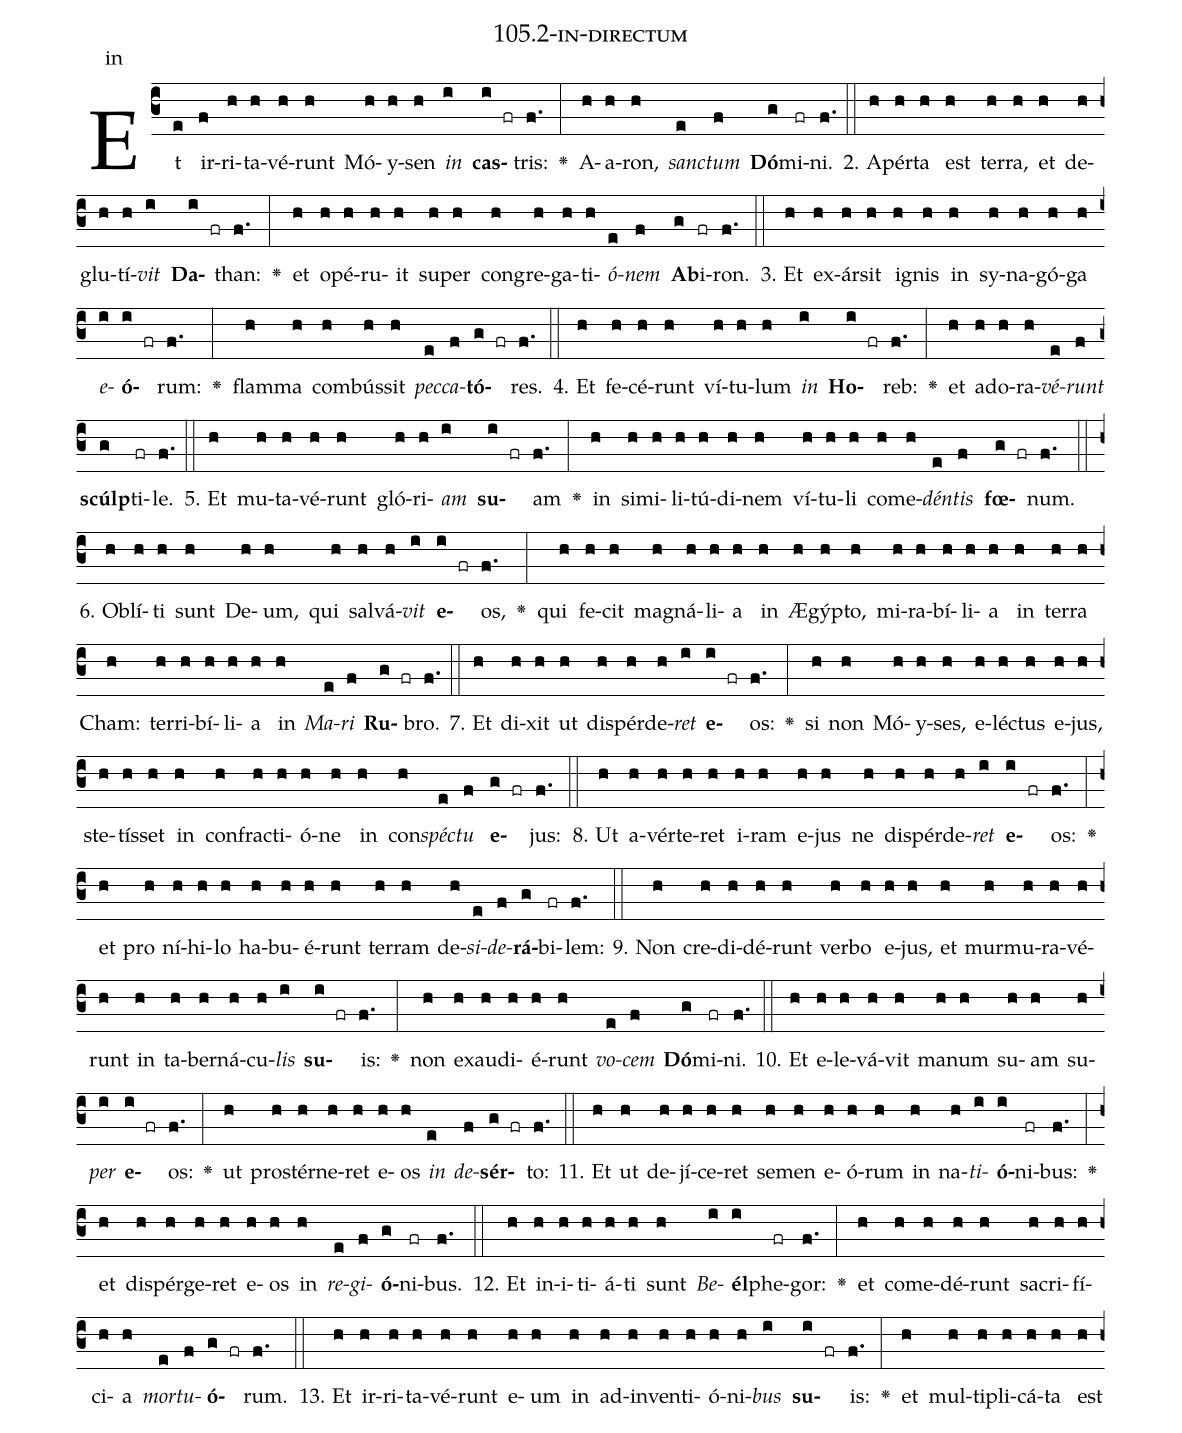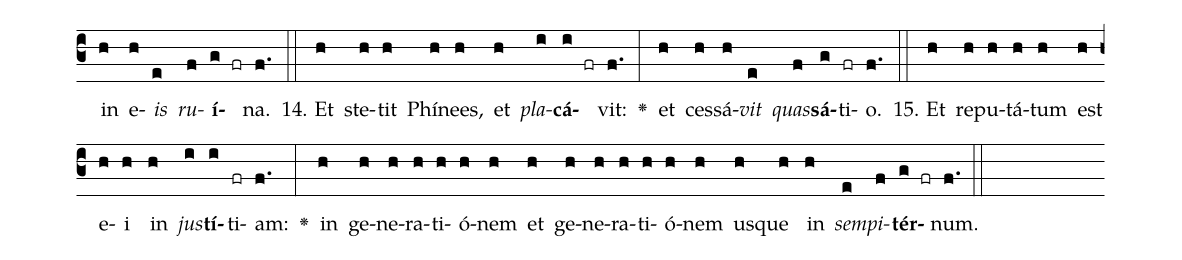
name: 105.2-in-directum;
annotation: in;
%%
(c3)Et(e) ir(f)ri(h)ta(h)vé(h)runt(h) Mó(h)y(h)sen(h) <i>in</i>(i) <b>cas</b>(i fr)tris:(f.) <v>\greheightstar</v>(:) A(h)a(h)ron,(h) <i>sanc</i>(e)<i>tum</i>(f) <b>Dó</b>(g)mi(fr)ni.(f.) (::)
2. A(h)pér(h)ta(h) est(h) ter(h)ra,(h) et(h) de(h)glu(h)tí(h)<i>vit</i>(i) <b>Da</b>(i fr)than:(f.) <v>\greheightstar</v>(:) et(h) o(h)pé(h)ru(h)it(h) su(h)per(h) con(h)gre(h)ga(h)ti(h)<i>ó</i>(e)<i>nem</i>(f) <b>Ab</b>(g)i(fr)ron.(f.) (::)
3. Et(h) ex(h)ár(h)sit(h) i(h)gnis(h) in(h) sy(h)na(h)gó(h)ga(h) <i>e</i>(i)<b>ó</b>(i fr)rum:(f.) <v>\greheightstar</v>(:) flam(h)ma(h) com(h)bús(h)sit(h) <i>pec</i>(e)<i>ca</i>(f)<b>tó</b>(g fr)res.(f.) (::)
4. Et(h) fe(h)cé(h)runt(h) ví(h)tu(h)lum(h) <i>in</i>(i) <b>Ho</b>(i fr)reb:(f.) <v>\greheightstar</v>(:) et(h) ad(h)o(h)ra(h)<i>vé</i>(e)<i>runt</i>(f) <b>scúlp</b>(g)ti(fr)le.(f.) (::)
5. Et(h) mu(h)ta(h)vé(h)runt(h) gló(h)ri(h)<i>am</i>(i) <b>su</b>(i fr)am(f.) <v>\greheightstar</v>(:) in(h) si(h)mi(h)li(h)tú(h)di(h)nem(h) ví(h)tu(h)li(h) com(h)e(h)<i>dén</i>(e)<i>tis</i>(f) <b>fœ</b>(g fr)num.(f.) (::)
6. Ob(h)lí(h)ti(h) sunt(h) De(h)um,(h) qui(h) sal(h)vá(h)<i>vit</i>(i) <b>e</b>(i fr)os,(f.) <v>\greheightstar</v>(:) qui(h) fe(h)cit(h) ma(h)gná(h)li(h)a(h) in(h) Æ(h)gýp(h)to,(h) mi(h)ra(h)bí(h)li(h)a(h) in(h) ter(h)ra(h) Cham:(h) ter(h)ri(h)bí(h)li(h)a(h) in(h) <i>Ma</i>(e)<i>ri</i>(f) <b>Ru</b>(g fr)bro.(f.) (::)
7. Et(h) di(h)xit(h) ut(h) dis(h)pér(h)de(h)<i>ret</i>(i) <b>e</b>(i fr)os:(f.) <v>\greheightstar</v>(:) si(h) non(h) Mó(h)y(h)ses,(h) e(h)léc(h)tus(h) e(h)jus,(h) ste(h)tís(h)set(h) in(h) con(h)frac(h)ti(h)ó(h)ne(h) in(h) con(h)<i>spéc</i>(e)<i>tu</i>(f) <b>e</b>(g fr)jus:(f.) (::)
8. Ut(h) a(h)vér(h)te(h)ret(h) i(h)ram(h) e(h)jus(h) ne(h) dis(h)pér(h)de(h)<i>ret</i>(i) <b>e</b>(i fr)os:(f.) <v>\greheightstar</v>(:) et(h) pro(h) ní(h)hi(h)lo(h) ha(h)bu(h)é(h)runt(h) ter(h)ram(h) de(h)<i>si</i>(e)<i>de</i>(f)<b>rá</b>(g)bi(fr)lem:(f.) (::)
9. Non(h) cre(h)di(h)dé(h)runt(h) ver(h)bo(h) e(h)jus,(h) et(h) mur(h)mu(h)ra(h)vé(h)runt(h) in(h) ta(h)ber(h)ná(h)cu(h)<i>lis</i>(i) <b>su</b>(i fr)is:(f.) <v>\greheightstar</v>(:) non(h) ex(h)au(h)di(h)é(h)runt(h) <i>vo</i>(e)<i>cem</i>(f) <b>Dó</b>(g)mi(fr)ni.(f.) (::)
10. Et(h) e(h)le(h)vá(h)vit(h) ma(h)num(h) su(h)am(h) su(h)<i>per</i>(i) <b>e</b>(i fr)os:(f.) <v>\greheightstar</v>(:) ut(h) pro(h)stér(h)ne(h)ret(h) e(h)os(h) <i>in</i>(e) <i>de</i>(f)<b>sér</b>(g fr)to:(f.) (::)
11. Et(h) ut(h) de(h)jí(h)ce(h)ret(h) se(h)men(h) e(h)ó(h)rum(h) in(h) na(h)<i>ti</i>(i)<b>ó</b>(i)ni(fr)bus:(f.) <v>\greheightstar</v>(:) et(h) di(h)spér(h)ge(h)ret(h) e(h)os(h) in(h) <i>re</i>(e)<i>gi</i>(f)<b>ó</b>(g)ni(fr)bus.(f.) (::)
12. Et(h) in(h)i(h)ti(h)á(h)ti(h) sunt(h) <i>Be</i>(i)<b>él</b>(i)phe(fr)gor:(f.) <v>\greheightstar</v>(:) et(h) com(h)e(h)dé(h)runt(h) sa(h)cri(h)fí(h)ci(h)a(h) <i>mor</i>(e)<i>tu</i>(f)<b>ó</b>(g fr)rum.(f.) (::)
13. Et(h) ir(h)ri(h)ta(h)vé(h)runt(h) e(h)um(h) in(h) ad(h)in(h)ven(h)ti(h)ó(h)ni(h)<i>bus</i>(i) <b>su</b>(i fr)is:(f.) <v>\greheightstar</v>(:) et(h) mul(h)ti(h)pli(h)cá(h)ta(h) est(h) in(h) e(h)<i>is</i>(e) <i>ru</i>(f)<b>í</b>(g fr)na.(f.) (::)
14. Et(h) ste(h)tit(h) Phí(h)nees,(h) et(h) <i>pla</i>(i)<b>cá</b>(i fr)vit:(f.) <v>\greheightstar</v>(:) et(h) ces(h)sá(h)<i>vit</i>(e) <i>quas</i>(f)<b>sá</b>(g)ti(fr)o.(f.) (::)
15. Et(h) re(h)pu(h)tá(h)tum(h) est(h) e(h)i(h) in(h) <i>jus</i>(i)<b>tí</b>(i)ti(fr)am:(f.) <v>\greheightstar</v>(:) in(h) ge(h)ne(h)ra(h)ti(h)ó(h)nem(h) et(h) ge(h)ne(h)ra(h)ti(h)ó(h)nem(h) us(h)que(h) in(h) <i>sem</i>(e)<i>pi</i>(f)<b>tér</b>(g fr)num.(f.) (::)
